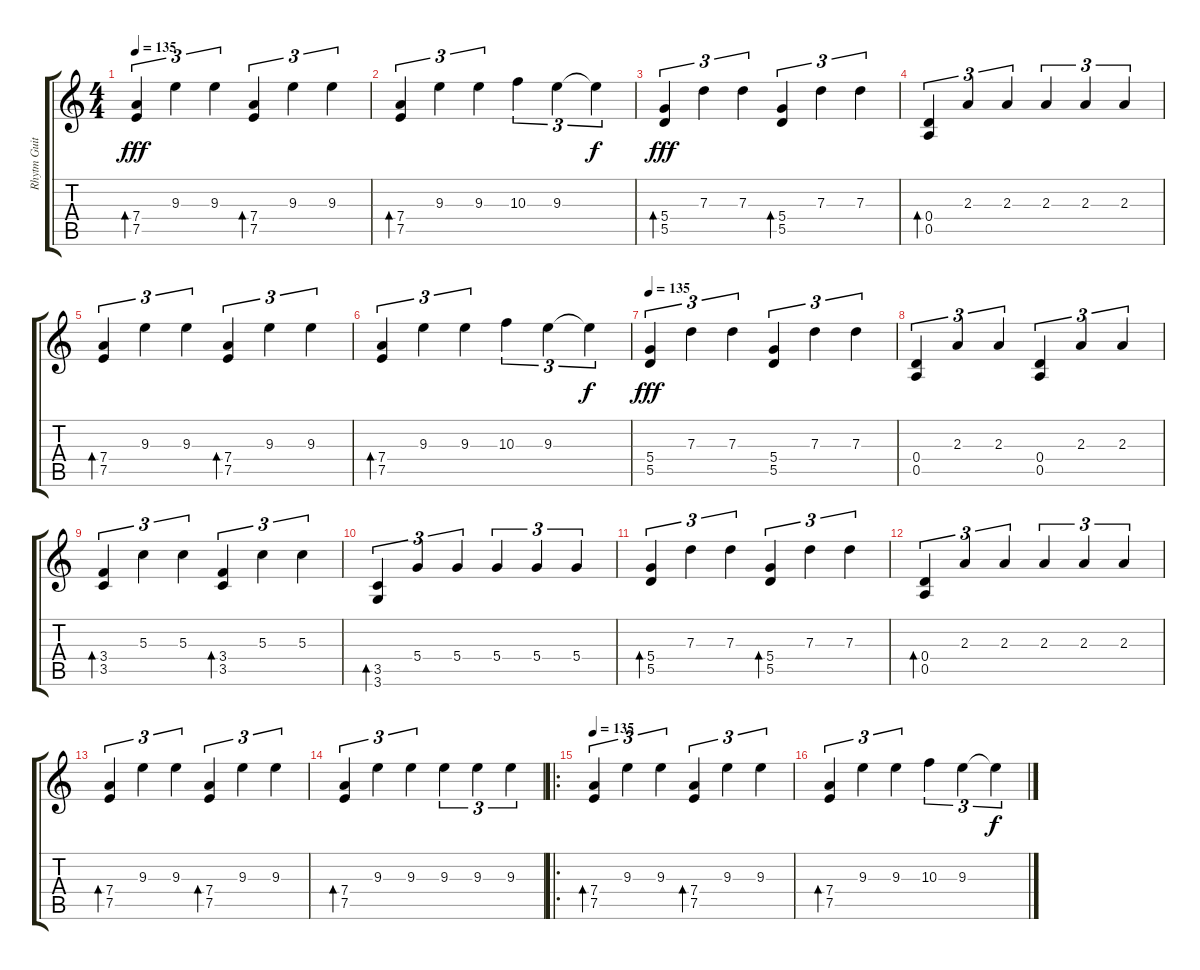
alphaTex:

\track ("Rhytm Guitar" "Rhytm Guit") {instrument distortionguitar}
\staff {score tabs}
\tuning (E4 B3 G3 D3 A2 E2) {hide}
\ts (4 4)
\tempo 135
\clef g2
\ks c
(7.4 7.5).4{tu (3 2) bd 480 dy fff} 9.3.4{tu (3 2)} 9.3.4{tu (3 2)} (7.4 7.5).4{tu (3 2) bd 480} 9.3.4{tu (3 2)} 9.3.4{tu (3 2)} |
(7.4 7.5).4{tu (3 2) bd 480} 9.3.4{tu (3 2)} 9.3.4{tu (3 2)} 10.3.4{tu (3 2)} 9.3.4{tu (3 2)} 9.3{t}.4{tu (3 2) dy f} |
(5.4 5.5).4{tu (3 2) bd 480 dy fff} 7.3.4{tu (3 2)} 7.3.4{tu (3 2)} (5.4 5.5).4{tu (3 2) bd 480} 7.3.4{tu (3 2)} 7.3.4{tu (3 2)} |
(0.4 0.5).4{tu (3 2) bd 480} 2.3.4{tu (3 2)} 2.3.4{tu (3 2)} 2.3.4{tu (3 2)} 2.3.4{tu (3 2)} 2.3.4{tu (3 2)} |
(7.4 7.5).4{tu (3 2) bd 480} 9.3.4{tu (3 2)} 9.3.4{tu (3 2)} (7.4 7.5).4{tu (3 2) bd 480} 9.3.4{tu (3 2)} 9.3.4{tu (3 2)} |
(7.4 7.5).4{tu (3 2) bd 480} 9.3.4{tu (3 2)} 9.3.4{tu (3 2)} 10.3.4{tu (3 2)} 9.3.4{tu (3 2)} 9.3{t}.4{tu (3 2) dy f} |
\tempo 135
(5.4 5.5).4{tu (3 2) dy fff} 7.3.4{tu (3 2)} 7.3.4{tu (3 2)} (5.4 5.5).4{tu (3 2)} 7.3.4{tu (3 2)} 7.3.4{tu (3 2)} |
(0.4 0.5).4{tu (3 2)} 2.3.4{tu (3 2)} 2.3.4{tu (3 2)} (0.4 0.5).4{tu (3 2)} 2.3.4{tu (3 2)} 2.3.4{tu (3 2)} |
(3.4 3.5).4{tu (3 2) bd 480} 5.3.4{tu (3 2)} 5.3.4{tu (3 2)} (3.4 3.5).4{tu (3 2) bd 480} 5.3.4{tu (3 2)} 5.3.4{tu (3 2)} |
(3.5 3.6).4{tu (3 2) bd 480} 5.4.4{tu (3 2)} 5.4.4{tu (3 2)} 5.4.4{tu (3 2)} 5.4.4{tu (3 2)} 5.4.4{tu (3 2)} |
(5.4 5.5).4{tu (3 2) bd 480} 7.3.4{tu (3 2)} 7.3.4{tu (3 2)} (5.4 5.5).4{tu (3 2) bd 480} 7.3.4{tu (3 2)} 7.3.4{tu (3 2)} |
(0.4 0.5).4{tu (3 2) bd 480} 2.3.4{tu (3 2)} 2.3.4{tu (3 2)} 2.3.4{tu (3 2)} 2.3.4{tu (3 2)} 2.3.4{tu (3 2)} |
(7.4 7.5).4{tu (3 2) bd 480} 9.3.4{tu (3 2)} 9.3.4{tu (3 2)} (7.4 7.5).4{tu (3 2) bd 480} 9.3.4{tu (3 2)} 9.3.4{tu (3 2)} |
(7.4 7.5).4{tu (3 2) bd 480} 9.3.4{tu (3 2)} 9.3.4{tu (3 2)} 9.3.4{tu (3 2)} 9.3.4{tu (3 2)} 9.3.4{tu (3 2)} |
\ro
\tempo 135
(7.4 7.5).4{tu (3 2) bd 480 instrument electricguitarclean} 9.3.4{tu (3 2)} 9.3.4{tu (3 2)} (7.4 7.5).4{tu (3 2) bd 480} 9.3.4{tu (3 2)} 9.3.4{tu (3 2)} |
(7.4 7.5).4{tu (3 2) bd 480} 9.3.4{tu (3 2)} 9.3.4{tu (3 2)} 10.3.4{tu (3 2)} 9.3.4{tu (3 2)} 9.3{t}.4{tu (3 2) dy f}
